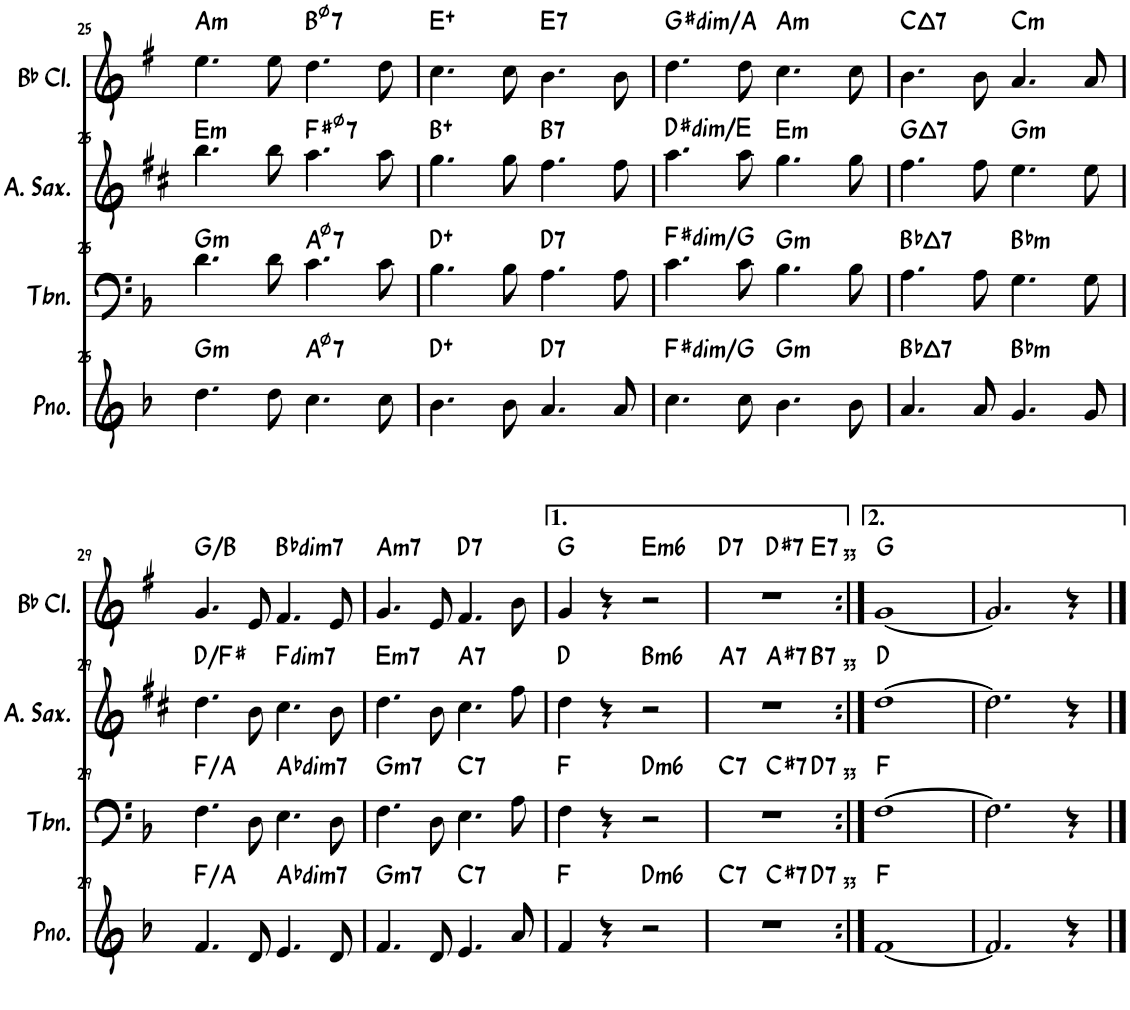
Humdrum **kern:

**kern	**harte	**kern	**harte	**kern	**harte	**kern	**harte
*part4	*part4	*part3	*part3	*part2	*part2	*part1	*part1
*staff4	*	*staff3	*	*staff2	*	*staff1	*
*I"钢琴	*	*I"长号	*	*I"中音萨克斯	*	*I"降B调单簧管	*
!!LO:PB:g=z
*clefG2	*	*clefF4	*	*clefG2	*	*clefG2	*
*	*	*	*	*Trd5c9	*	*Trd1c2	*
*k[b-]	*	*k[b-]	*	*k[f#c#]	*	*k[f#]	*
*M4/4	*	*M4/4	*	*M4/4	*	*M4/4	*
=25	=25	=25	=25	=25	=25	=25	=25
!	!LO:H:kt=m	!	!LO:H:kt=m	!	!LO:H:kt=m	!	!LO:H:kt=m
4.dd\	G:min	4.d\	G:min	4.bb\	E:min	4.ee\	A:min
8dd\	.	8d\	.	8bb\	.	8ee\	.
!	!LO:H:kt=7	!	!LO:H:kt=7	!	!LO:H:kt=7	!	!LO:H:kt=7
4.cc\	A:hdim7	4.c\	A:hdim7	4.aa\	F#:hdim7	4.dd\	B:hdim7
8cc\	.	8c\	.	8aa\	.	8dd\	.
=26	=26	=26	=26	=26	=26	=26	=26
4.b-\	D:aug	4.B-\	D:aug	4.gg\	B:aug	4.cc\	E:aug
8b-\	.	8B-\	.	8gg\	.	8cc\	.
!	!LO:H:kt=7	!	!LO:H:kt=7	!	!LO:H:kt=7	!	!LO:H:kt=7
4.a/	D:7	4.A\	D:7	4.ff#\	B:7	4.b\	E:7
8a/	.	8A\	.	8ff#\	.	8b\	.
=27	=27	=27	=27	=27	=27	=27	=27
!	!LO:H:kt=dim	!	!LO:H:kt=dim	!	!LO:H:kt=dim	!	!LO:H:kt=dim
4.cc\	F#:dim/b2	4.c\	F#:dim/b2	4.aa\	D#:dim/b2	4.dd\	G#:dim/b2
8cc\	.	8c\	.	8aa\	.	8dd\	.
!	!LO:H:kt=m	!	!LO:H:kt=m	!	!LO:H:kt=m	!	!LO:H:kt=m
4.b-\	G:min	4.B-\	G:min	4.gg\	E:min	4.cc\	A:min
8b-\	.	8B-\	.	8gg\	.	8cc\	.
=28	=28	=28	=28	=28	=28	=28	=28
!	!LO:H:kt=7	!	!LO:H:kt=7	!	!LO:H:kt=7	!	!LO:H:kt=7
4.a/	Bb:maj7	4.A\	Bb:maj7	4.ff#\	G:maj7	4.b\	C:maj7
8a/	.	8A\	.	8ff#\	.	8b\	.
!	!LO:H:kt=m	!	!LO:H:kt=m	!	!LO:H:kt=m	!	!LO:H:kt=m
4.g/	Bb:min	4.G\	Bb:min	4.ee\	G:min	4.a/	C:min
8g/	.	8G\	.	8ee\	.	8a/	.
!!LO:LB:g=z
=29	=29	=29	=29	=29	=29	=29	=29
4.f/	F:maj/3	4.F\	F:maj/3	4.dd\	D:maj/3	4.g/	G:maj/3
8d/	.	8D\	.	8b\	.	8e/	.
!	!LO:H:kt=dim7	!	!LO:H:kt=dim7	!	!LO:H:kt=dim7	!	!LO:H:kt=dim7
4.e/	Ab:dim7	4.E\	Ab:dim7	4.cc#\	F:dim7	4.f#/	Bb:dim7
8d/	.	8D\	.	8b\	.	8e/	.
=30	=30	=30	=30	=30	=30	=30	=30
!	!LO:H:kt=m7	!	!LO:H:kt=m7	!	!LO:H:kt=m7	!	!LO:H:kt=m7
4.f/	G:min7	4.F\	G:min7	4.dd\	E:min7	4.g/	A:min7
8d/	.	8D\	.	8b\	.	8e/	.
!	!LO:H:kt=7	!	!LO:H:kt=7	!	!LO:H:kt=7	!	!LO:H:kt=7
4.e/	C:7	4.E\	C:7	4.cc#\	A:7	4.f#/	D:7
8a/	.	8A\	.	8ff#\	.	8b\	.
=31	=31	=31	=31	=31	=31	=31	=31
4f/	F:maj	4F\	F:maj	4dd\	D:maj	4g/	G:maj
4r	.	4r	.	4r	.	4r	.
!	!LO:H:kt=m6	!	!LO:H:kt=m6	!	!LO:H:kt=m6	!	!LO:H:kt=m6
2r	D:min6	2r	D:min6	2r	B:min6	2r	E:min6
=32	=32	=32	=32	=32	=32	=32	=32
!	!LO:H:kt=7	!	!LO:H:kt=7	!	!LO:H:kt=7	!	!LO:H:kt=7
*^	*	*^	*	*^	*	*^	*
*	*^	*	*	*^	*	*	*^	*	*	*^	*
1r	2ryy	2.ryy	C:7	1r	2ryy	2.ryy	C:7	1r	2ryy	2.ryy	A:7	1r	2ryy	2.ryy	D:7
!	!	!	!LO:H:kt=7	!	!	!	!LO:H:kt=7	!	!	!	!LO:H:kt=7	!	!	!	!LO:H:kt=7
.	2ryy	.	C#:7	.	2ryy	.	C#:7	.	2ryy	.	A#:7	.	2ryy	.	D#:7
!	!	!	!LO:H:kt=7	!	!	!	!LO:H:kt=7	!	!	!	!LO:H:kt=7	!	!	!	!LO:H:kt=7
.	.	4ryy	D:7	.	.	4ryy	D:7	.	.	4ryy	B:7	.	.	4ryy	E:7
*v	*v	*v	*	*	*	*	*	*v	*v	*v	*	*v	*v	*v	*
*	*	*v	*v	*v	*	*	*	*	*
=33:|!	=33:|!	=33:|!	=33:|!	=33:|!	=33:|!	=33:|!	=33:|!
[1f	F:maj	[1F	F:maj	[1dd	D:maj	[1g	G:maj
=34	=34	=34	=34	=34	=34	=34	=34
2.f/]	.	2.F\]	.	2.dd\]	.	2.g/]	.
4r	.	4r	.	4r	.	4r	.
==	==	==	==	==	==	==	==
*-	*-	*-	*-	*-	*-	*-	*-
